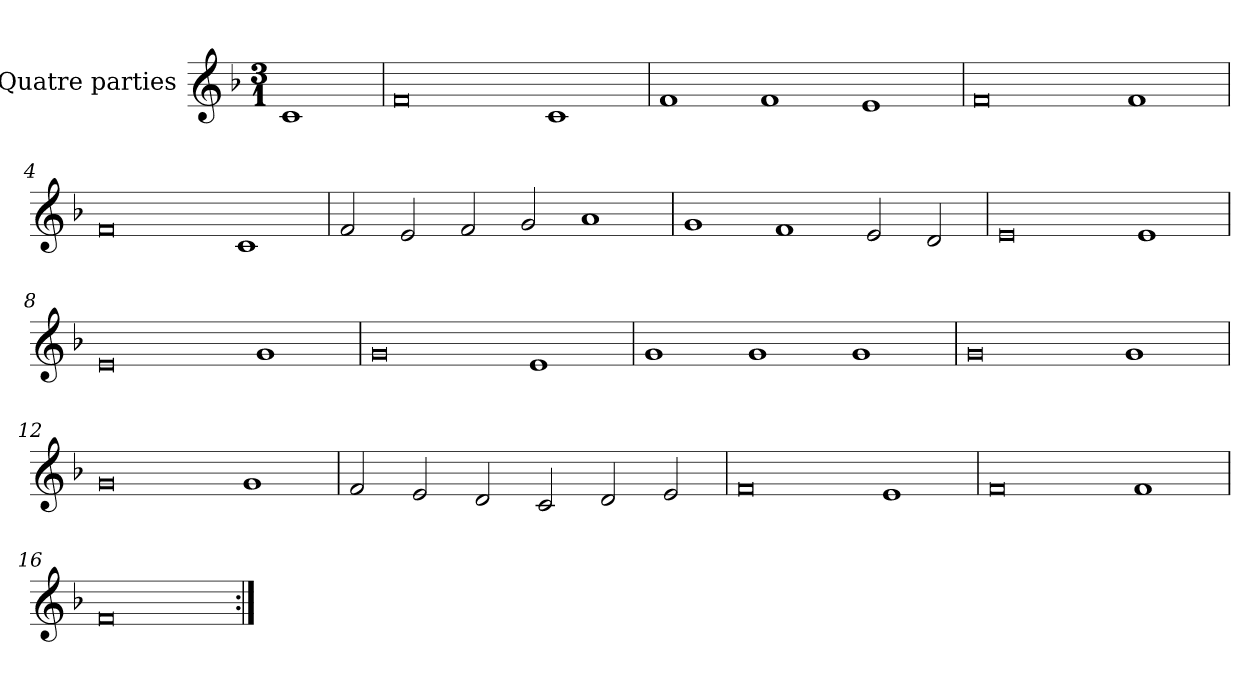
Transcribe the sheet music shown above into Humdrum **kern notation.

**kern
*part1
*staff1
*I"Quatre parties
*clefG2
*k[b-]
*M3/1
*MM360
=
1c
=1
0f
1c
=2
1f
1f
1e
=3
0f
1f
=4
0f
1c
=5
2f/
2e/
2f/
2g/
1a
=6
1g
1f
2e/
2d/
=7
0e
1e
=8
0e
1g
=9
0g
1e
=10
1g
1g
1g
=11
0g
1g
=12
0g
1g
=13
2f/
2e/
2d/
2c/
2d/
2e/
=14
0f
1e
=15
0f
1f
=16
0f
=:|!
*-
